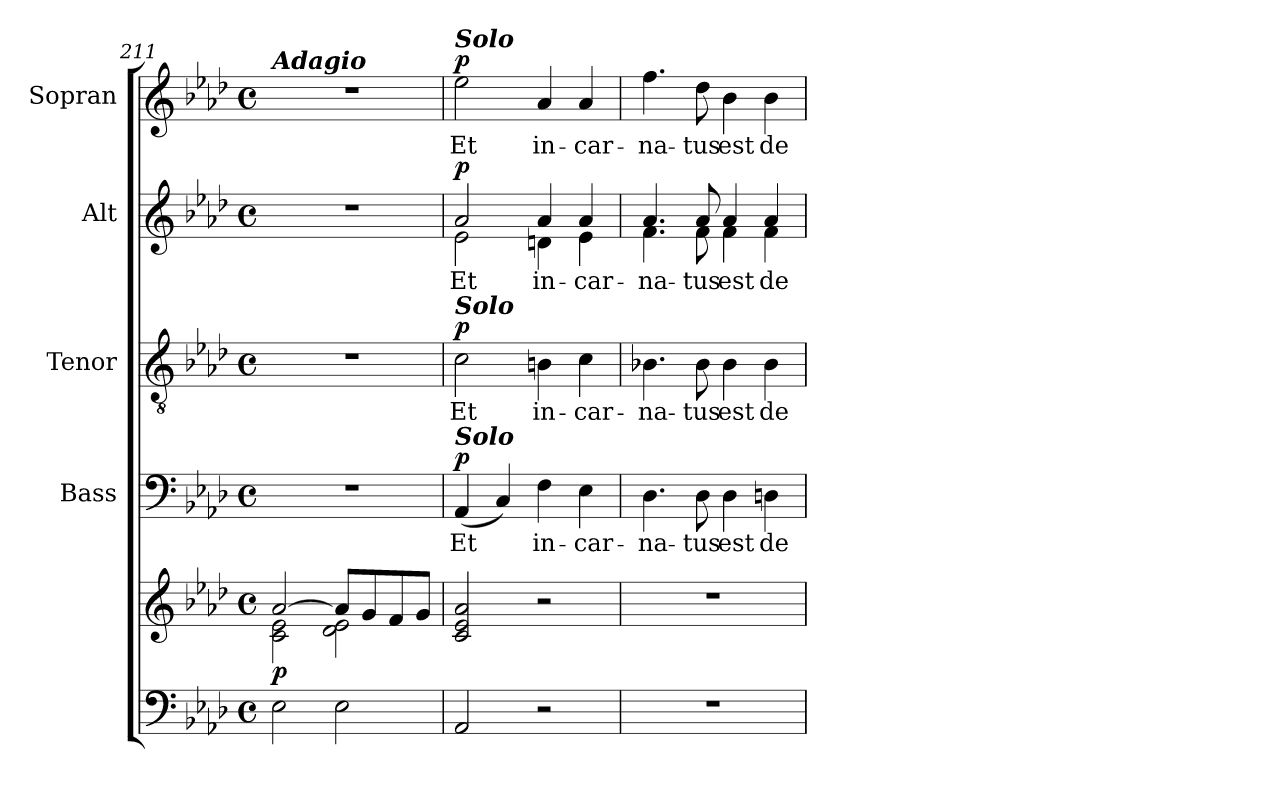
**kern	**kern	**dynam	**kern	**text	**dynam	**kern	**text	**dynam	**kern	**text	**dynam	**kern	**text	**dynam
*part5	*part5	*part5	*part4	*part4	*part4	*part3	*part3	*part3	*part2	*part2	*part2	*part1	*part1	*part1
*staff6	*staff5	*staff5/6	*staff4	*staff4	*staff4	*staff3	*staff3	*staff3	*staff2	*staff2	*staff2	*staff1	*staff1	*staff1
*	*	*	*I"Bass	*	*	*I"Tenor	*	*	*I"Alt	*	*	*I"Sopran	*	*
*	*	*	*I'B.	*	*	*I'T.	*	*	*I'A.	*	*	*I'S.	*	*
*clefF4	*clefG2	*	*clefF4	*	*	*clefGv2	*	*	*clefG2	*	*	*clefG2	*	*
*k[b-e-a-d-]	*k[b-e-a-d-]	*	*k[b-e-a-d-]	*	*	*k[b-e-a-d-]	*	*	*k[b-e-a-d-]	*	*	*k[b-e-a-d-]	*	*
*A-:	*A-:	*	*A-:	*	*	*A-:	*	*	*A-:	*	*	*A-:	*	*
*M4/4	*M4/4	*	*M4/4	*	*	*M4/4	*	*	*M4/4	*	*	*M4/4	*	*
*met(c)	*met(c)	*	*met(c)	*	*	*met(c)	*	*	*met(c)	*	*	*met(c)	*	*
=211	=211	=211	=211	=211	=211	=211	=211	=211	=211	=211	=211	=211	=211	=211
*	*^	*	*	*	*	*	*	*	*	*	*	*	*	*
!	!	!	!	!	!	!	!	!	!	!	!	!	!LO:TX:a:Bi:t=Adagio	!	!
!	!	!	!LO:DY:b	!	!	!	!	!	!	!	!	!	!	!	!
2E-\	[>2a-/	2c\ 2e-\	p	1r	.	.	1r	.	.	1r	.	.	1r	.	.
2E-\	8a-/L]	2d-\ 2e-\	.	.	.	.	.	.	.	.	.	.	.	.	.
.	8g/	.	.	.	.	.	.	.	.	.	.	.	.	.	.
.	8f/	.	.	.	.	.	.	.	.	.	.	.	.	.	.
.	8g/J	.	.	.	.	.	.	.	.	.	.	.	.	.	.
*	*v	*v	*	*	*	*	*	*	*	*	*	*	*	*	*
=212	=212	=212	=212	=212	=212	=212	=212	=212	=212	=212	=212	=212	=212	=212
!	!	!	!	!	!	!	!	!	!	!	!	!LO:TX:a:Bi:t=Solo	!	!
!	!	!	!	!	!	!	!	!	!LO:TX:a:Bi:t=Solo	!	!	!	!	!
!	!	!	!	!	!	!LO:TX:a:Bi:t=Solo	!	!	!	!	!	!	!	!
!	!	!	!LO:TX:a:Bi:t=Solo	!	!	!	!	!	!	!	!	!	!	!
!	!	!	!	!LO:LY:b	!LO:DY:a	!	!LO:LY:b	!LO:DY:a	!	!LO:LY:b	!LO:DY:a	!	!LO:LY:b	!LO:DY:a
*	*	*	*	*	*	*	*	*	*^	*	*	*	*	*
2AA-/	2c/ 2e-/ 2a-/	.	(<4AA-/	Et	p	2c\	Et	p	2a-/	2e-\	Et	p	2ee-\	Et	p
.	.	.	4C/)	.	.	.	.	.	.	.	.	.	.	.	.
!	!	!	!	!LO:LY:b	!	!	!LO:LY:b	!	!	!	!LO:LY:b	!	!	!LO:LY:b	!
2r	2r	.	4F\	in-	.	4Bn\	in-	.	4a-/	4dn\	in-	.	4a-/	in-	.
!	!	!	!	!LO:LY:b	!	!	!LO:LY:b	!	!	!	!LO:LY:b	!	!	!LO:LY:b	!
.	.	.	4E-\	-car-	.	4c\	-car-	.	4a-/	4e-\	-car-	.	4a-/	-car-	.
=213	=213	=213	=213	=213	=213	=213	=213	=213	=213	=213	=213	=213	=213	=213	=213
!	!	!	!	!LO:LY:b	!	!	!LO:LY:b	!	!	!	!LO:LY:b	!	!	!LO:LY:b	!
1r	1r	.	4.D-\	-na-	.	4.B-X\	-na-	.	4.a-/	4.f\	-na-	.	4.ff\	-na-	.
!	!	!	!	!LO:LY:b	!	!	!LO:LY:b	!	!	!	!LO:LY:b	!	!	!LO:LY:b	!
.	.	.	8D-\	-tus	.	8B-\	-tus	.	8a-/	8f\	-tus	.	8dd-\	-tus	.
!	!	!	!	!LO:LY:b	!	!	!LO:LY:b	!	!	!	!LO:LY:b	!	!	!LO:LY:b	!
.	.	.	4D-\	est	.	4B-\	est	.	4a-/	4f\	est	.	4b-\	est	.
!	!	!	!	!LO:LY:b	!	!	!LO:LY:b	!	!	!	!LO:LY:b	!	!	!LO:LY:b	!
.	.	.	4Dn\	de	.	4B-\	de	.	4a-/	4f\	de	.	4b-\	de	.
*	*	*	*	*	*	*	*	*	*v	*v	*	*	*	*	*
=	=	=	=	=	=	=	=	=	=	=	=	=	=	=
*-	*-	*-	*-	*-	*-	*-	*-	*-	*-	*-	*-	*-	*-	*-
